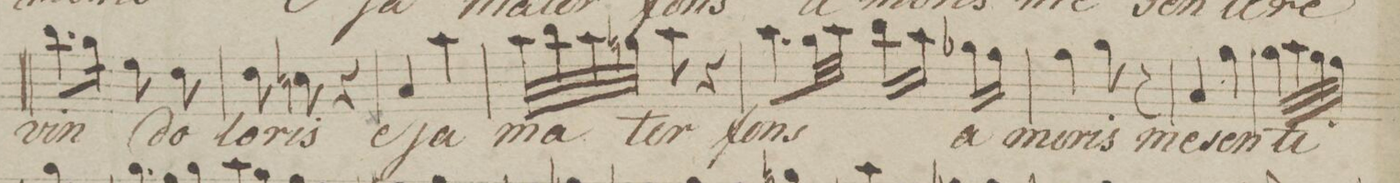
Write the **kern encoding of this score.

**kern	**text	**dynam
*I"Cant!	*	*
*clefC1	*	*
*k[b-e-a-]	*	*
*M2/4	*	*
8.gg\L	vin	.
16ee-\Jk	.	.
8cc\	.	.
8b-\	do-	.
=45	=45	=45
8b-\	-lo-	.
8an\	-ris	.
4r	.	.
=46	=46	=46
4f/	e-	.
4ff\	-ja	.
=47	=47	=47
32ff\LLL	ma-	.
32gg\	.	.
32ff\	.	.
32een\JJJ	.	.
8ff\	-ter	.
4r	.	.
=48	=48	=48
8.ff\L	fons	.
32ee-\LL	.	.
32ff\JJJ	.	.
16gg\LL	.	.
16ff\JJ	.	.
16ee-X\LL	a-	.
16dd\JJ	.	.
=49	=49	=49
4dd\	-mo-	.
8ee-\	-ris	.
8r	.	.
=50	=50	=50
4f/	me	.
4ee-\	sen-	.
=51	=51	=51
32ee-\LLL	-ti-	.
32ff\	.	.
32ee-\	.	.
32dd\JJJ	.	.
*-	*-	*-
